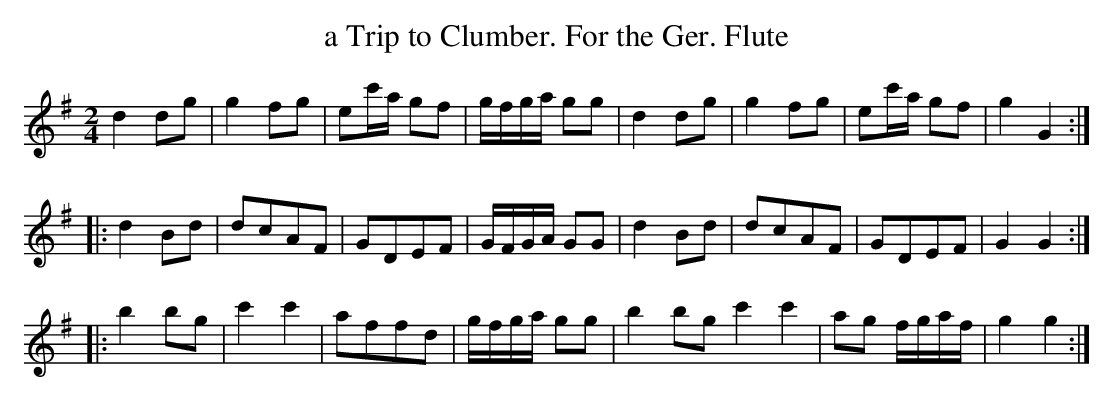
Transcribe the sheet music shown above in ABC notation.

X:1
T:a Trip to Clumber. For the Ger. Flute
M:2/4
L:1/8
K:G
d2 dg| g2 fg| ec'/a/ gf| g/f/g/a/ gg|\
d2 dg| g2 fg| ec'/a/ gf| g2 G2:|
|:d2 Bd| dcAF| GDEF|G/F/G/A/ GG|\
d2 Bd| dcAF| GDEF| G2G2:|
|:b2 bg| c'2 c'2| affd| g/f/g/a/ gg|\
b2bg c'2 c'2| ag f/g/a/f/| g2 g2:|
